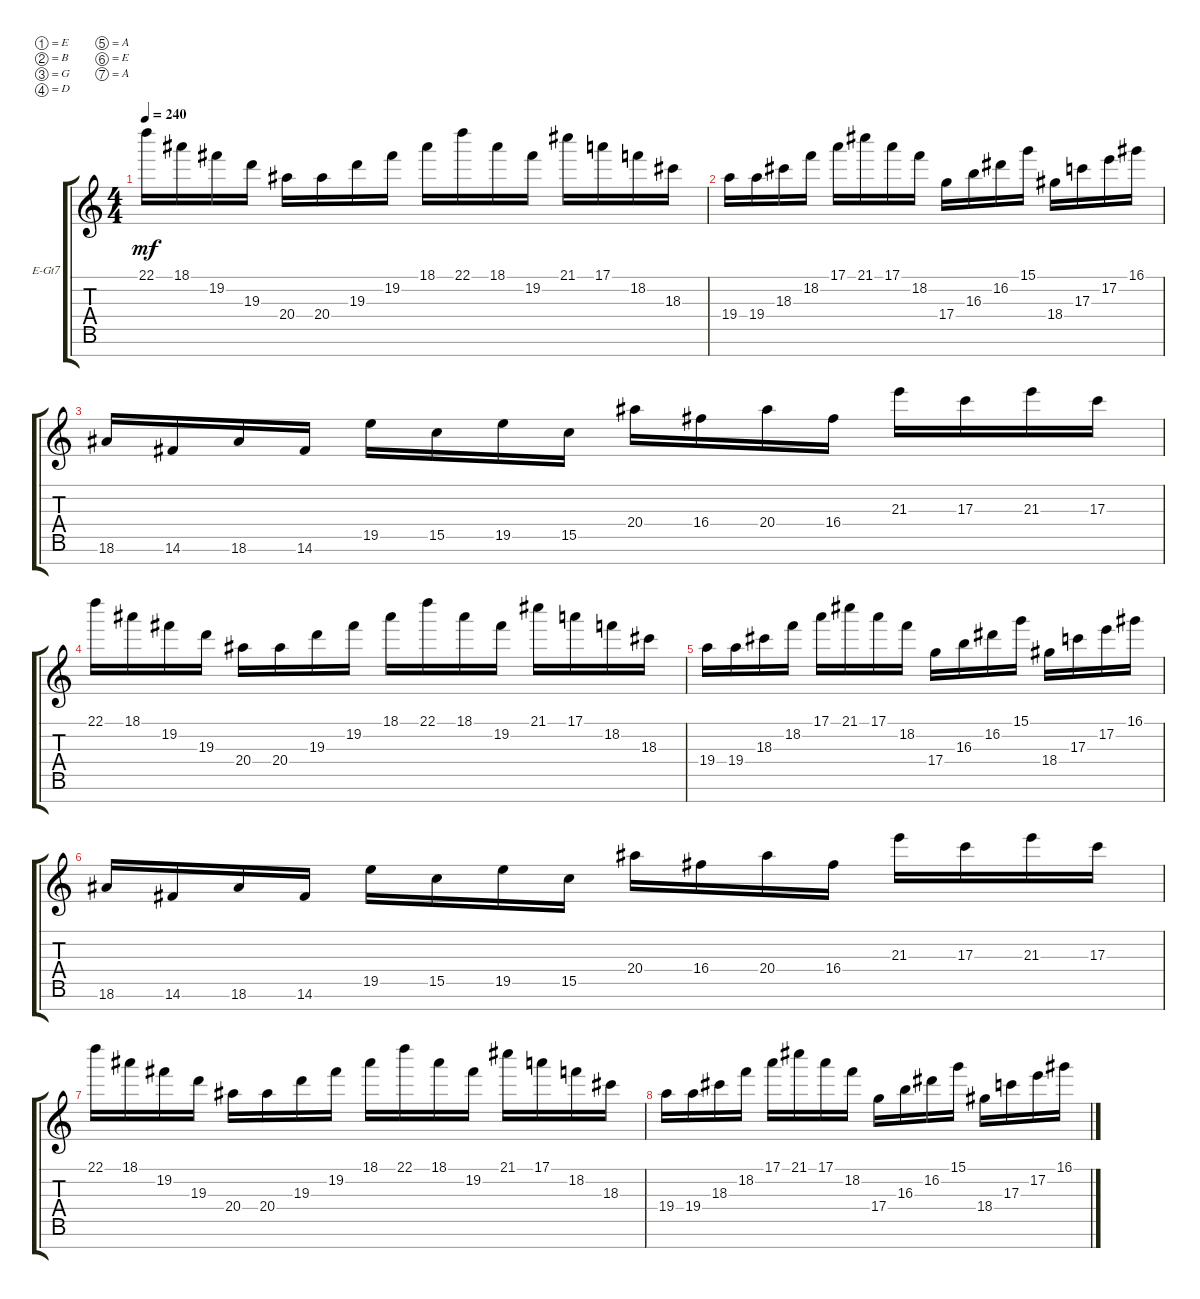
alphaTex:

\defaultSystemsLayout 4
\bracketExtendMode groupsimilarinstruments
\firstSystemTrackNameOrientation horizontal
\otherSystemsTrackNameOrientation horizontal
\track ("Electric Guitar" "E-Gt7") {instrument distortionguitar}
\staff {score tabs}
\tuning (E4 B3 G3 D3 A2 E2 A1)
\ts (4 4)
\tempo 240
\clef g2
\ks c
22.1.16{dy mf} 18.1.16 19.2.16 19.3.16 20.4.16 20.4.16 19.3.16 19.2.16 18.1.16 22.1.16 18.1.16 19.2.16 21.1.16 17.1.16 18.2.16 18.3.16 |
19.4.16 19.4.16 18.3.16 18.2.16 17.1.16 21.1.16 17.1.16 18.2.16 17.4.16 16.3.16 16.2.16 15.1.16 18.4.16 17.3.16 17.2.16 16.1.16 |
18.6.16 14.6.16 18.6.16 14.6.16 19.5.16 15.5.16 19.5.16 15.5.16 20.4.16 16.4.16 20.4.16 16.4.16 21.3.16 17.3.16 21.3.16 17.3.16 |
22.1.16 18.1.16 19.2.16 19.3.16 20.4.16 20.4.16 19.3.16 19.2.16 18.1.16 22.1.16 18.1.16 19.2.16 21.1.16 17.1.16 18.2.16 18.3.16 |
19.4.16 19.4.16 18.3.16 18.2.16 17.1.16 21.1.16 17.1.16 18.2.16 17.4.16 16.3.16 16.2.16 15.1.16 18.4.16 17.3.16 17.2.16 16.1.16 |
18.6.16 14.6.16 18.6.16 14.6.16 19.5.16 15.5.16 19.5.16 15.5.16 20.4.16 16.4.16 20.4.16 16.4.16 21.3.16 17.3.16 21.3.16 17.3.16 |
22.1.16 18.1.16 19.2.16 19.3.16 20.4.16 20.4.16 19.3.16 19.2.16 18.1.16 22.1.16 18.1.16 19.2.16 21.1.16 17.1.16 18.2.16 18.3.16 |
19.4.16 19.4.16 18.3.16 18.2.16 17.1.16 21.1.16 17.1.16 18.2.16 17.4.16 16.3.16 16.2.16 15.1.16 18.4.16 17.3.16 17.2.16 16.1.16
